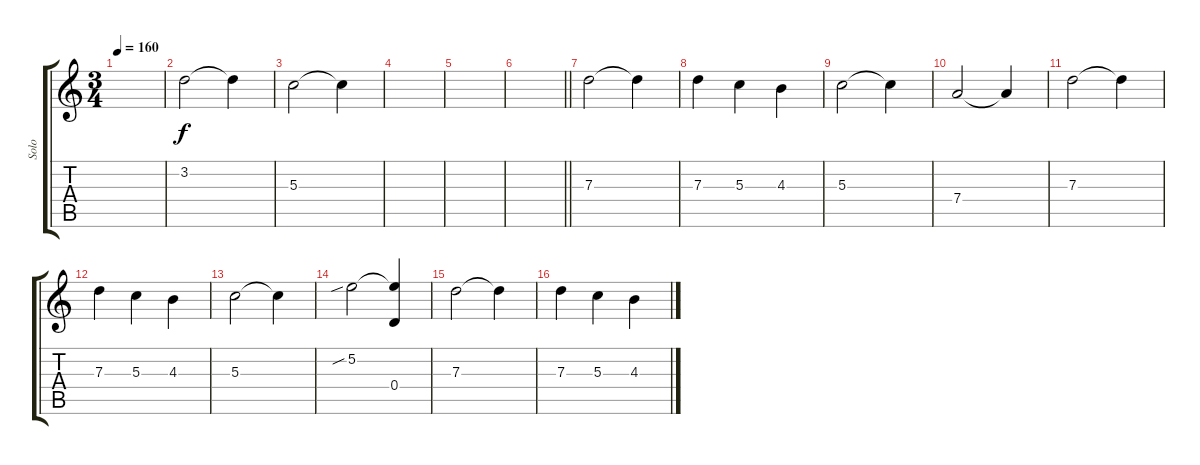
\track ("Solo" "Solo") {solo instrument acousticguitarsteel}
\staff {score tabs}
\tuning (E4 B3 G3 D3 A2 E2) {hide}
\ts (3 4)
\tempo 160
\clef g2
\ks c
|
3.2.2 3.2{t}.4 |
5.3.2 5.3{t}.4 |
|
|
\barLineRight lightlight
|
7.3.2 7.3{t}.4 |
7.3.4 5.3.4 4.3.4 |
5.3.2 5.3{t}.4 |
7.4.2 7.4{t}.4 |
7.3.2 7.3{t}.4 |
7.3.4 5.3.4 4.3.4 |
5.3.2 5.3{t}.4 |
5.2{sib}.2 (5.2{t} 0.4).4 |
7.3.2 7.3{t}.4 |
7.3.4 5.3.4 4.3.4
